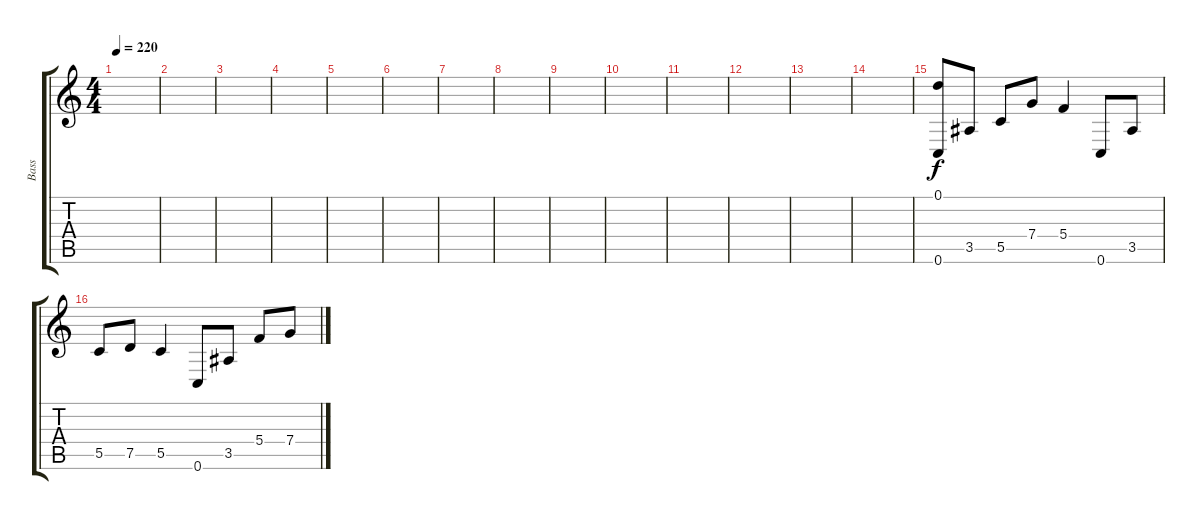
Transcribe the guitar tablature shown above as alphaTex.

\track ("Bass" "Bass") {instrument electricbassfinger}
\staff {score tabs}
\tuning (D4 A3 F3 C3 G2 C2) {hide}
\ts (4 4)
\tempo 220
\clef g2
\ks c
|
|
|
|
|
|
|
|
|
|
|
|
|
|
(0.1 0.6).8 3.5.8 5.5.8 7.4.8 5.4.4 0.6.8 3.5.8 |
5.5.8 7.5.8 5.5.4 0.6.8 3.5.8 5.4.8 7.4.8
